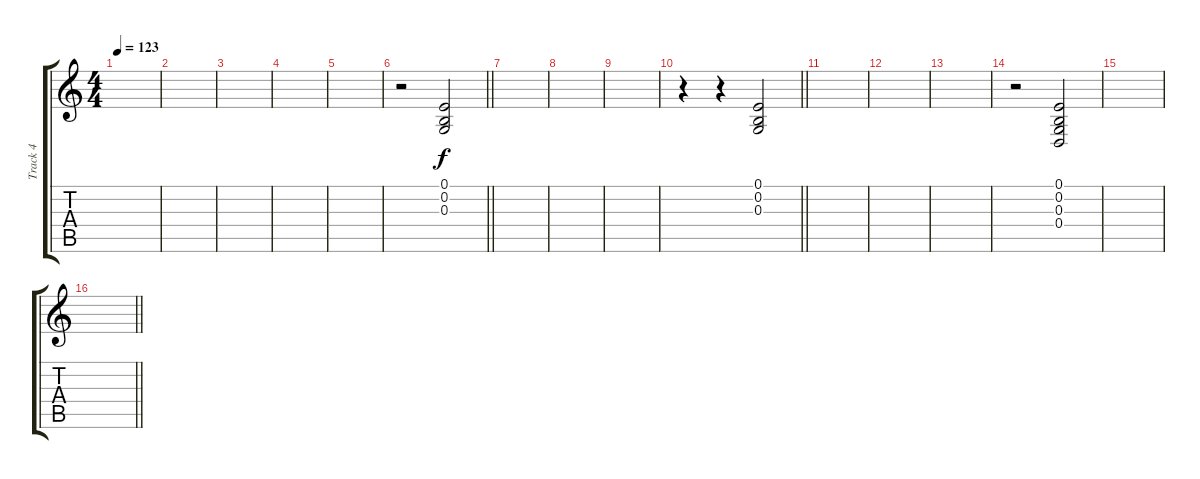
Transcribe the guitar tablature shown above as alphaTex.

\track ("Track 4" "Track 4") {instrument reversecymbal}
\staff {score tabs}
\tuning (E4 B3 G3 D3 A2 E2) {hide}
\ts (4 4)
\tempo 123
\clef g2
\ks c
|
|
|
|
|
\barLineRight lightlight
r.2 (0.1 0.2 0.3).2 |
|
|
|
\barLineRight lightlight
r.4 r.4 (0.1 0.2 0.3).2 |
|
|
|
r.2 (0.1 0.2 0.3 0.4).2 |
|
\barLineRight lightlight
